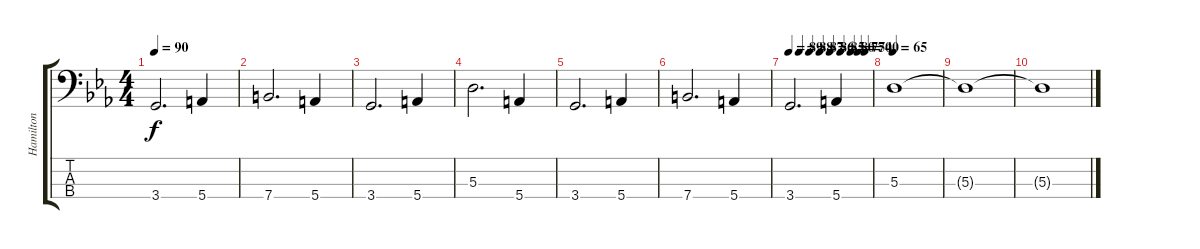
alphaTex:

\track ("Hamilton" "Hamilton") {instrument electricbasspick}
\staff {score tabs}
\tuning (G2 D2 A1 E1) {hide}
\ts (4 4)
\tempo 90
\clef f4
\ks eb
3.4.2{d dy f} 5.4.4 |
7.4.2{d} 5.4.4 |
3.4.2{d} 5.4.4 |
5.3.2{d} 5.4.4 |
3.4.2{d} 5.4.4 |
7.4.2{d} 5.4.4 |
\tempo 89
\tempo (88 0.125)
\tempo (87 0.25)
\tempo (86 0.375)
\tempo (85 0.5)
\tempo (80 0.625)
\tempo (75 0.75)
\tempo (70 0.8333333333333334)
\tempo (40 0.9166666666666666)
3.4.2{d} 5.4.4 |
\tempo 65
5.3.1 |
5.3{t}.1 |
5.3{t}.1
